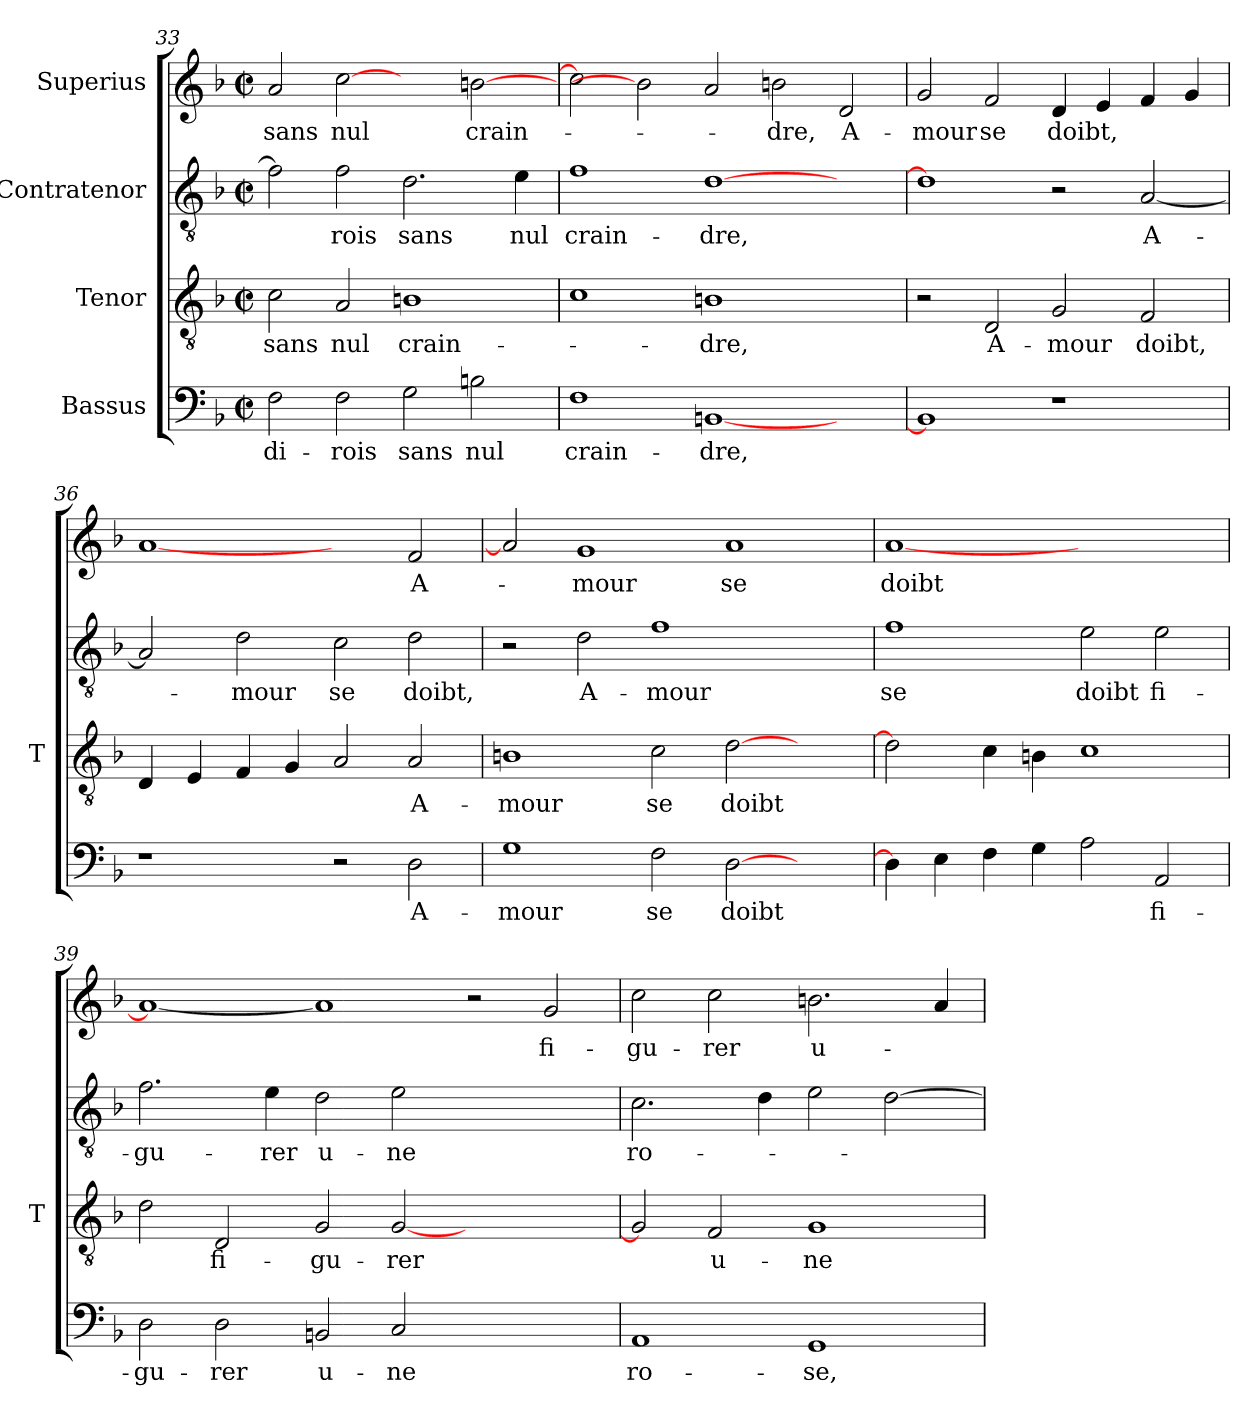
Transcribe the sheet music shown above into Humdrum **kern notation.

**kern	**text	**kern	**text	**kern	**text	**kern	**text
*part4	*part4	*part3	*part3	*part2	*part2	*part1	*part1
*staff4	*staff4	*staff3	*staff3	*staff2	*staff2	*staff1	*staff1
*I"Bassus	*	*I"Tenor	*	*I"Contratenor	*	*I"Superius	*
*	*	*I'T	*	*	*	*	*
!!LO:LB:g=z
*clefF4	*	*clefGv2	*	*clefGv2	*	*clefG2	*
*k[b-]	*	*k[b-]	*	*k[b-]	*	*k[b-]	*
*F:	*	*F:	*	*F:	*	*F:	*
*M2/2	*	*M2/2	*	*M2/2	*	*M2/2	*
*met(c|)	*	*met(c|)	*	*met(c|)	*	*met(c|)	*
=33	=33	=33	=33	=33	=33	=33	=33
2F	di-	2c	-sans	2f]	.	2a	-sans
2F	-rois	2A	-nul	2f	-rois	[2cc	-nul
2G	-sans	1Bn	crain-	2.d	-sans	2ryy	.
2Bn	-nul	.	.	.	.	[2bn	crain-
.	.	.	.	4e	-nul	.	.
=34	=34	=34	=34	=34	=34	=34	=34
1F	crain-	1c	.	1f	crain-	2cc]	.
.	.	.	.	.	.	2b]	.
[1BBn	-dre,	1Bn	-dre,	[1d	-dre,	2a	.
.	.	.	.	.	.	2bn	-dre,
2ryy	.	2ryy	.	2ryy	.	2d	A-
=35	=35	=35	=35	=35	=35	=35	=35
1BB]	.	2r	.	1d]	.	2g	-mour
.	.	2D	A-	.	.	2f	-se
1r	.	2G	-mour	2r	.	4d	-doibt,
.	.	.	.	.	.	4e	.
.	.	2F	-doibt,	[2A	A-	4f	.
.	.	.	.	.	.	4g	.
=36	=36	=36	=36	=36	=36	=36	=36
1r	.	4D	.	2A]	.	[1a	.
.	.	4E	.	.	.	.	.
.	.	4F	.	2d	-mour	.	.
.	.	4G	.	.	.	.	.
2r	.	2A	.	2c	-se	2ryy	.
2D	A-	2A	A-	2d	-doibt,	2f	A-
!!LO:PB:g=z
=37	=37	=37	=37	=37	=37	=37	=37
1G	-mour	1Bn	-mour	2r	.	2a]	.
.	.	.	.	2d	A-	1g	-mour
2F	-se	2c	-se	1f	-mour	.	.
[2D	-doibt	[2d	-doibt	.	.	1a	-se
2ryy	.	2ryy	.	2ryy	.	.	.
=38	=38	=38	=38	=38	=38	=38	=38
4D]	.	2d]	.	1f	-se	[1a	-doibt
4E	.	.	.	.	.	.	.
4F	.	4c	.	.	.	.	.
4G	.	4Bn	.	.	.	.	.
2A	.	1c	.	2e	-doibt	1ryy	.
2AA	fi-	.	.	2e	fi-	.	.
=39	=39	=39	=39	=39	=39	=39	=39
2D	gu-	2d	.	2.f	gu-	1a_	.
2D	-rer	2D	fi-	.	.	.	.
.	.	.	.	4e	-rer	.	.
2BBn	u-	2G	gu-	2d	u-	1a]	.
2C	-ne	[2G	-rer	2e	-ne	.	.
1ryy	.	1ryy	.	1ryy	.	2r	.
.	.	.	.	.	.	2g	fi-
=40	=40	=40	=40	=40	=40	=40	=40
1AA	ro-	2G]	.	2.c	ro-	2cc	gu-
.	.	2F	u-	.	.	2cc	-rer
.	.	.	.	4d	.	.	.
1GG	-se,	1G	-ne	2e	.	2.bn	u-
.	.	.	.	[2d	.	.	.
.	.	.	.	.	.	4a	.
=	=	=	=	=	=	=	=
*-	*-	*-	*-	*-	*-	*-	*-
